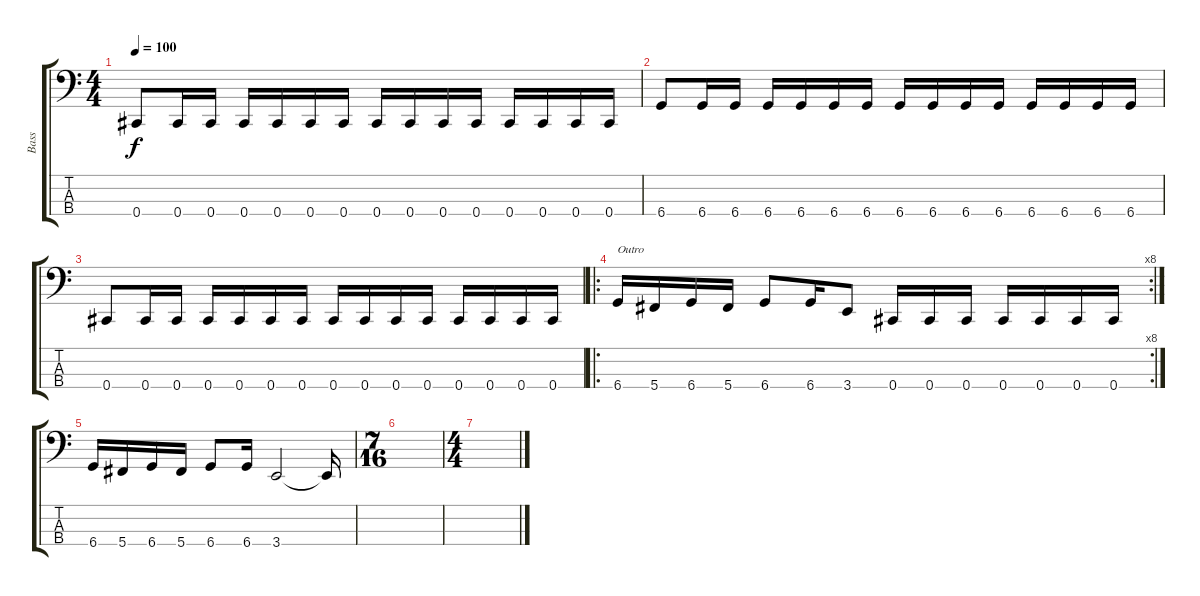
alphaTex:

\track ("Bass" "Bass") {instrument electricbasspick}
\staff {score tabs}
\tuning (E2 B1 Gb1 Db1) {hide}
\ts (4 4)
\tempo 100
\clef f4
\ks c
0.4.8{dy f} 0.4.16 0.4.16 0.4.16 0.4.16 0.4.16 0.4.16 0.4.16 0.4.16 0.4.16 0.4.16 0.4.16 0.4.16 0.4.16 0.4.16 |
6.4.8 6.4.16 6.4.16 6.4.16 6.4.16 6.4.16 6.4.16 6.4.16 6.4.16 6.4.16 6.4.16 6.4.16 6.4.16 6.4.16 6.4.16 |
0.4.8 0.4.16 0.4.16 0.4.16 0.4.16 0.4.16 0.4.16 0.4.16 0.4.16 0.4.16 0.4.16 0.4.16 0.4.16 0.4.16 0.4.16 |
\ro
\rc 8
6.4.16{txt "Outro"} 5.4.16 6.4.16 5.4.16 6.4.8 6.4.16 3.4.8 0.4.16 0.4.16 0.4.16 0.4.16 0.4.16 0.4.16 0.4.16 |
6.4.16 5.4.16 6.4.16 5.4.16 6.4.8 6.4.16 3.4.2 3.4{t}.16 |
\ts (7 16)
|
\ts (4 4)
